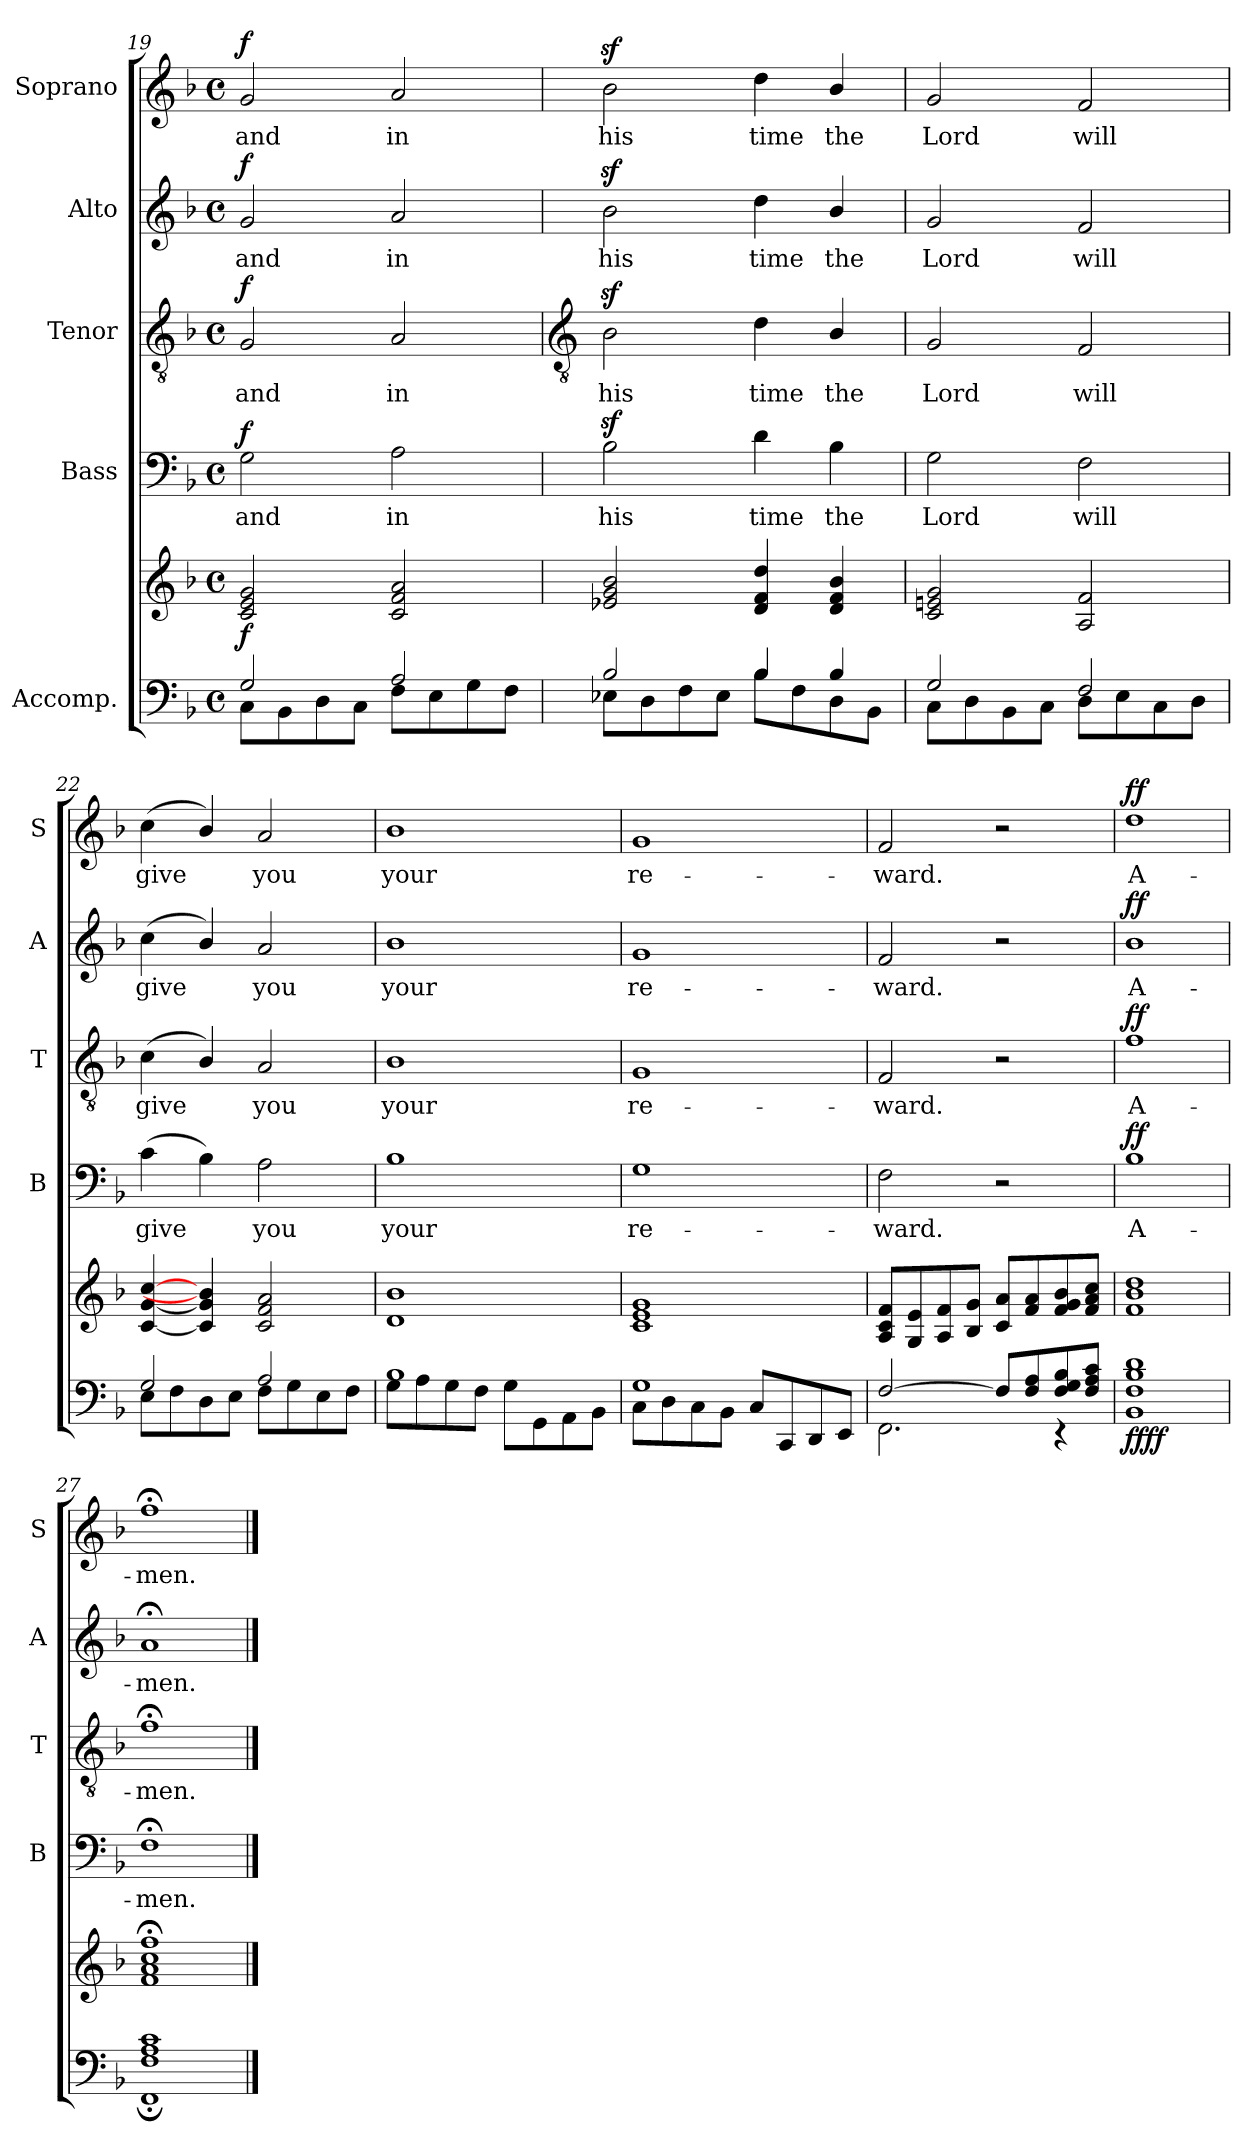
**kern	**kern	**dynam	**kern	**text	**dynam	**kern	**text	**dynam	**kern	**text	**dynam	**kern	**text	**dynam
*part5	*part5	*part5	*part4	*part4	*part4	*part3	*part3	*part3	*part2	*part2	*part2	*part1	*part1	*part1
*staff6	*staff5	*staff5/6	*staff4	*staff4	*staff4	*staff3	*staff3	*staff3	*staff2	*staff2	*staff2	*staff1	*staff1	*staff1
*I"Accomp.	*	*	*I"Bass	*	*	*I"Tenor	*	*	*I"Alto	*	*	*I"Soprano	*	*
*	*	*	*I'B	*	*	*I'T	*	*	*I'A	*	*	*I'S	*	*
*clefF4	*clefG2	*	*clefF4	*	*	*clefGv2	*	*	*clefG2	*	*	*clefG2	*	*
*k[b-]	*k[b-]	*	*k[b-]	*	*	*k[b-]	*	*	*k[b-]	*	*	*k[b-]	*	*
*F:	*F:	*	*F:	*	*	*F:	*	*	*F:	*	*	*F:	*	*
*M4/4	*M4/4	*	*M4/4	*	*	*M4/4	*	*	*M4/4	*	*	*M4/4	*	*
*met(c)	*met(c)	*	*met(c)	*	*	*met(c)	*	*	*met(c)	*	*	*met(c)	*	*
=19	=19	=19	=19	=19	=19	=19	=19	=19	=19	=19	=19	=19	=19	=19
*^	*	*	*	*	*	*	*	*	*	*	*	*	*	*
!	!	!	!LO:DY:b	!	!LO:LY:b	!LO:DY:b	!	!LO:LY:b	!LO:DY:b	!	!LO:LY:b	!LO:DY:b	!	!LO:LY:b	!LO:DY:b
2G/	8C\L	2c 2e 2g	f	2G	and	f	2G	and	f	2g	and	f	2g	and	f
.	8BB-\	.	.	.	.	.	.	.	.	.	.	.	.	.	.
.	8D\	.	.	.	.	.	.	.	.	.	.	.	.	.	.
.	8C\J	.	.	.	.	.	.	.	.	.	.	.	.	.	.
!	!	!	!	!	!LO:LY:b	!	!	!LO:LY:b	!	!	!LO:LY:b	!	!	!LO:LY:b	!
2A/	8F\L	2c 2f 2a	.	2A	in	.	2A	in	.	2a	in	.	2a	in	.
.	8E\	.	.	.	.	.	.	.	.	.	.	.	.	.	.
.	8G\	.	.	.	.	.	.	.	.	.	.	.	.	.	.
.	8F\J	.	.	.	.	.	.	.	.	.	.	.	.	.	.
!!LO:LB:g=z
=20	=20	=20	=20	=20	=20	=20	=20	=20	=20	=20	=20	=20	=20	=20	=20
*	*	*	*	*	*	*	*clefGv2	*	*	*	*	*	*	*	*
!	!	!	!	!	!LO:LY:b	!	!	!LO:LY:b	!	!	!LO:LY:b	!	!	!LO:LY:b	!
2B-/	8E-X\L	2e-X 2g 2b-	.	2B-z<	his	.	2B-z<	his	.	2b-z<	his	.	2b-z<	his	.
.	8D\	.	.	.	.	.	.	.	.	.	.	.	.	.	.
.	8F\	.	.	.	.	.	.	.	.	.	.	.	.	.	.
.	8E-\J	.	.	.	.	.	.	.	.	.	.	.	.	.	.
!	!	!	!	!	!LO:LY:b	!	!	!LO:LY:b	!	!	!LO:LY:b	!	!	!LO:LY:b	!
4B-/	8B-\L	4d 4f 4dd	.	4d	time	.	4d	time	.	4dd	time	.	4dd	time	.
.	8F\	.	.	.	.	.	.	.	.	.	.	.	.	.	.
!	!	!	!	!	!LO:LY:b	!	!	!LO:LY:b	!	!	!LO:LY:b	!	!	!LO:LY:b	!
4B-/	8D\	4d/ 4f/ 4b-/	.	4B-\	the	.	4B-/	the	.	4b-/	the	.	4b-/	the	.
.	8BB-\J	.	.	.	.	.	.	.	.	.	.	.	.	.	.
=21	=21	=21	=21	=21	=21	=21	=21	=21	=21	=21	=21	=21	=21	=21	=21
!	!	!	!	!	!LO:LY:b	!	!	!LO:LY:b	!	!	!LO:LY:b	!	!	!LO:LY:b	!
2G/	8C\L	2c 2en 2g	.	2G	Lord	.	2G	Lord	.	2g	Lord	.	2g	Lord	.
.	8D\	.	.	.	.	.	.	.	.	.	.	.	.	.	.
.	8BB-\	.	.	.	.	.	.	.	.	.	.	.	.	.	.
.	8C\J	.	.	.	.	.	.	.	.	.	.	.	.	.	.
!	!	!	!	!	!LO:LY:b	!	!	!LO:LY:b	!	!	!LO:LY:b	!	!	!LO:LY:b	!
2F/	8D\L	2A 2f	.	2F	will	.	2F	will	.	2f	will	.	2f	will	.
.	8E\	.	.	.	.	.	.	.	.	.	.	.	.	.	.
.	8C\	.	.	.	.	.	.	.	.	.	.	.	.	.	.
.	8D\J	.	.	.	.	.	.	.	.	.	.	.	.	.	.
=22	=22	=22	=22	=22	=22	=22	=22	=22	=22	=22	=22	=22	=22	=22	=22
!	!	!	!	!	!LO:LY:b	!	!	!LO:LY:b	!	!	!LO:LY:b	!	!	!LO:LY:b	!
2G/	8E\L	[4c [4g [4cc	.	(>4c	give	.	(<4c	give	.	(<4cc	give	.	(<4cc	give	.
.	8F\	.	.	.	.	.	.	.	.	.	.	.	.	.	.
.	8D\	4c/] 4g/] 4b-/]	.	4B-\)	.	.	4B-/)	.	.	4b-/)	.	.	4b-/)	.	.
.	8E\J	.	.	.	.	.	.	.	.	.	.	.	.	.	.
!	!	!	!	!	!LO:LY:b	!	!	!LO:LY:b	!	!	!LO:LY:b	!	!	!LO:LY:b	!
2A/	8F\L	2c 2f 2a	.	2A	you	.	2A	you	.	2a	you	.	2a	you	.
.	8G\	.	.	.	.	.	.	.	.	.	.	.	.	.	.
.	8E\	.	.	.	.	.	.	.	.	.	.	.	.	.	.
.	8F\J	.	.	.	.	.	.	.	.	.	.	.	.	.	.
=23	=23	=23	=23	=23	=23	=23	=23	=23	=23	=23	=23	=23	=23	=23	=23
!	!	!	!	!	!LO:LY:b	!	!	!LO:LY:b	!	!	!LO:LY:b	!	!	!LO:LY:b	!
1B-/	8G\L	1d 1b-	.	1B-	your	.	1B-	your	.	1b-	your	.	1b-	your	.
.	8A\	.	.	.	.	.	.	.	.	.	.	.	.	.	.
.	8G\	.	.	.	.	.	.	.	.	.	.	.	.	.	.
.	8F\J	.	.	.	.	.	.	.	.	.	.	.	.	.	.
.	8G\L	.	.	.	.	.	.	.	.	.	.	.	.	.	.
.	8GG\	.	.	.	.	.	.	.	.	.	.	.	.	.	.
.	8AA\	.	.	.	.	.	.	.	.	.	.	.	.	.	.
.	8BB-\J	.	.	.	.	.	.	.	.	.	.	.	.	.	.
=24	=24	=24	=24	=24	=24	=24	=24	=24	=24	=24	=24	=24	=24	=24	=24
!	!	!	!	!	!LO:LY:b	!	!	!LO:LY:b	!	!	!LO:LY:b	!	!	!LO:LY:b	!
1G/	8C\L	1c 1e 1g	.	1G	re-	.	1G	re-	.	1g	re-	.	1g	re-	.
.	8D\	.	.	.	.	.	.	.	.	.	.	.	.	.	.
.	8C\	.	.	.	.	.	.	.	.	.	.	.	.	.	.
.	8BB-\J	.	.	.	.	.	.	.	.	.	.	.	.	.	.
.	8C\L	.	.	.	.	.	.	.	.	.	.	.	.	.	.
.	8CC/	.	.	.	.	.	.	.	.	.	.	.	.	.	.
.	8DD/	.	.	.	.	.	.	.	.	.	.	.	.	.	.
.	8EE/J	.	.	.	.	.	.	.	.	.	.	.	.	.	.
=25	=25	=25	=25	=25	=25	=25	=25	=25	=25	=25	=25	=25	=25	=25	=25
!	!	!	!	!	!LO:LY:b	!	!	!LO:LY:b	!	!	!LO:LY:b	!	!	!LO:LY:b	!
[2F/	2.FF\	8A 8c 8fL	.	2F	-ward.	.	2F	-ward.	.	2f	-ward.	.	2f	-ward.	.
.	.	8G 8e	.	.	.	.	.	.	.	.	.	.	.	.	.
.	.	8A 8f	.	.	.	.	.	.	.	.	.	.	.	.	.
.	.	8B- 8gJ	.	.	.	.	.	.	.	.	.	.	.	.	.
8F/L]	.	8c 8aL	.	2r	.	.	2r	.	.	2r	.	.	2r	.	.
8F/ 8A/	.	8f 8a	.	.	.	.	.	.	.	.	.	.	.	.	.
8F/ 8G/ 8B-/	4r	8f 8g 8b-	.	.	.	.	.	.	.	.	.	.	.	.	.
8F/ 8A/ 8c/J	.	8f 8a 8ccJ	.	.	.	.	.	.	.	.	.	.	.	.	.
=26	=26	=26	=26	=26	=26	=26	=26	=26	=26	=26	=26	=26	=26	=26	=26
!	!	!	!LO:DY:b=2	!	!LO:LY:b	!	!	!LO:LY:b	!	!	!LO:LY:b	!	!	!LO:LY:b	!
!	!	!	!LO:DY:n=1:b	!	!	!LO:DY:b	!	!	!LO:DY:b	!	!	!LO:DY:b	!	!	!LO:DY:b
1F/ 1B-/ 1d/	1BB-\	1f 1b- 1dd	ff ff	1B-	A-	ff	1f	A-	ff	1b-	A-	ff	1dd	A-	ff
=27	=27	=27	=27	=27	=27	=27	=27	=27	=27	=27	=27	=27	=27	=27	=27
!	!	!	!	!	!LO:LY:b	!	!	!LO:LY:b	!	!	!LO:LY:b	!	!	!LO:LY:b	!
1F/ 1A/ 1c/	1FF;\	1f;< 1a;< 1cc;< 1ff;<	.	1F;<	-men.	.	1f;<	-men.	.	1a;<	-men.	.	1ff;<	-men.	.
*v	*v	*	*	*	*	*	*	*	*	*	*	*	*	*	*
==	==	==	==	==	==	==	==	==	==	==	==	==	==	==
*-	*-	*-	*-	*-	*-	*-	*-	*-	*-	*-	*-	*-	*-	*-
